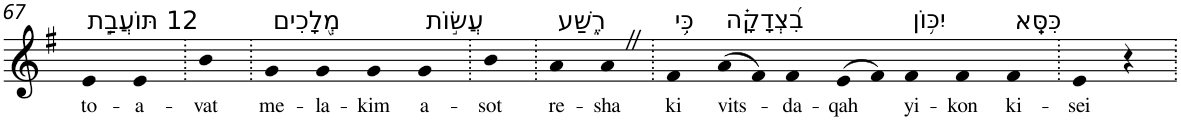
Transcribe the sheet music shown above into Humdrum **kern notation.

**kern	**text
*part1	*part1
*staff1	*staff1
*I"Piano	*
*I'Pno	*
!!LO:PB:g=z
*clefG2	*
*k[f#]	*
*G:	*
=67	=67
!LO:TX:a:t=12 תּוֹעֲבַ֣ת	!
!	!LO:LY:b
4e	to-
!	!LO:LY:b
4e	-a-
=68.	=68.
!	!LO:LY:b
4b	-vat
=69.	=69.
!LO:TX:a:t=מְ֭לָכִים	!
!	!LO:LY:b
4g	me-
!	!LO:LY:b
4g	-la-
!	!LO:LY:b
4g	-kim
!LO:TX:a:t=עֲשׂ֣וֹת	!
!	!LO:LY:b
4g	a-
=70.	=70.
!	!LO:LY:b
4b	-sot
=71.	=71.
!LO:TX:a:t=רֶ֑שַׁע	!
!	!LO:LY:b
4a	re-
!	!LO:LY:b
4aZ	-sha
=72.	=72.
!LO:TX:a:t=כִּ֥י	!
!	!LO:LY:b
4f#	ki
!LO:TX:a:t=בִ֝צְדָקָ֗ה	!
!	!LO:LY:b
(>8a	vits-
8f#)	.
!	!LO:LY:b
4f#	-da-
!	!LO:LY:b
(>8e	-qah
8f#)	.
!LO:TX:a:t=יִכּ֥וֹן	!
!	!LO:LY:b
4f#	yi-
!	!LO:LY:b
4f#	-kon
!LO:TX:a:t=כִּסֵּֽא	!
!	!LO:LY:b
4f#	ki-
=73.	=73.
!	!LO:LY:b
4e	-sei
4r	.
=.	=.
*-	*-
